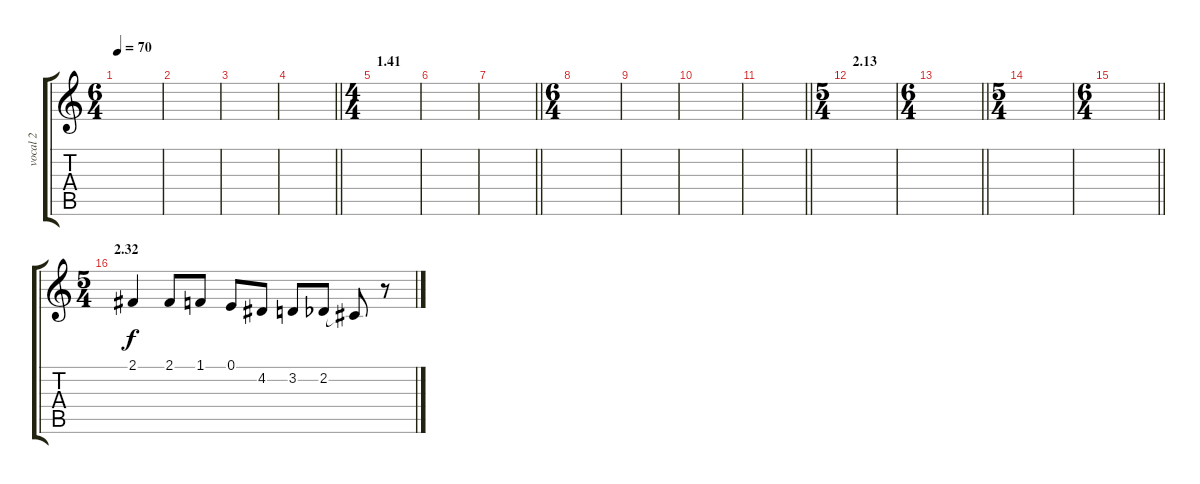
\track ("vocal 2" "vocal 2") {instrument bassoon}
\staff {score tabs}
\tuning (E4 B3 G3 D3 A2 E2) {hide}
\ts (6 4)
\tempo 70
\clef g2
\ks c
|
|
|
\barLineRight lightlight
|
\ts (4 4)
\section ("" "1.41")
|
|
\barLineRight lightlight
|
\ts (6 4)
|
|
|
\barLineRight lightlight
|
\ts (5 4)
\section ("" "2.13")
|
\ts (6 4)
\barLineRight lightlight
|
\ts (5 4)
|
\ts (6 4)
\barLineRight lightlight
|
\ts (5 4)
\section ("" "2.32")
2.1.4 2.1.8 1.1.8 0.1.8 4.2.8 3.2.8 2.2{acc b}.8 2.2{t}.8 r.8
